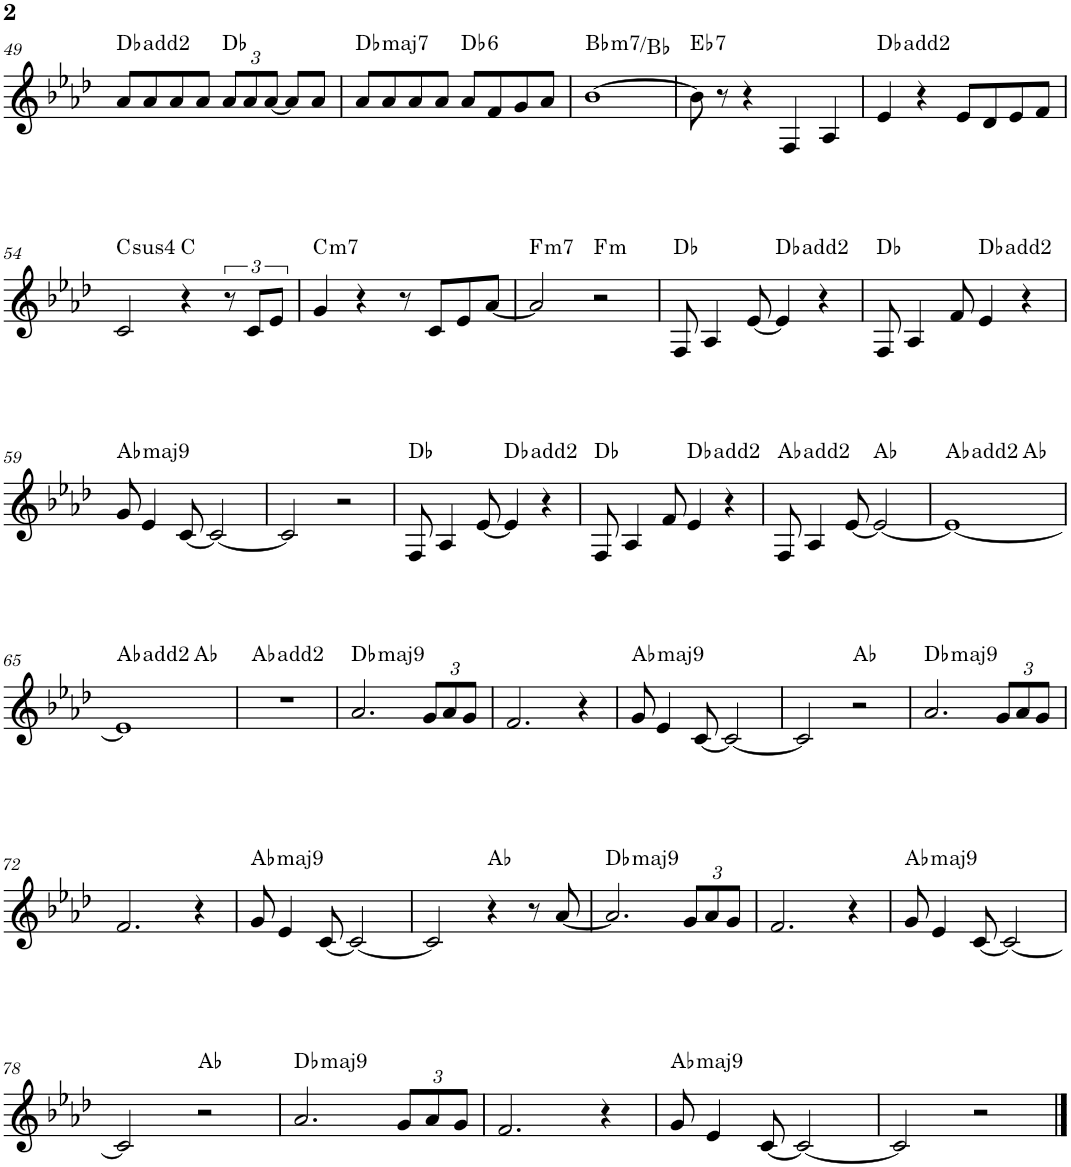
**kern	**harte
*part1	*part1
*staff1	*
*I"Flauta	*
*I'Fl.	*
!!LO:PB:g=z
*clefG2	*
*k[b-e-a-d-]	*
*M4/4	*
=49	=49
8a-/L	Db:maj(2)
8a-/	.
8a-/	.
8a-/J	.
*Xbrackettup	*
12a-/L	Db:maj
12a-/	.
[12a-/J	.
8a-/L]	.
8a-/J	.
=50	=50
!	!LO:H:kt=maj7
8a-/L	Db:maj7
8a-/	.
8a-/	.
8a-/J	.
!	!LO:H:kt=6
8a-/L	Db:maj6
8f/	.
8g/	.
8a-/J	.
=51	=51
!	!LO:H:kt=m7
[1b-	Bb:min7
=52	=52
!	!LO:H:kt=7
8b-\]	Eb:7
8r	.
4r	.
4F/	.
4A-/	.
=53	=53
4e-/	Db:maj(2)
4r	.
8e-/L	.
8d-/	.
8e-/	.
8f/J	.
!!LO:LB:g=z
=54	=54
!	!LO:H:kt=4
2c/	C:sus4
4r	C:maj
*brackettup	*
12r	.
12c/L	.
12e-/J	.
=55	=55
!	!LO:H:kt=m7
4g/	C:min7
4r	.
8r	.
8c/L	.
8e-/	.
[8a-/J	.
=56	=56
!	!LO:H:kt=m7
2a-/]	F:min7
!	!LO:H:kt=m
2r	F:min
=57	=57
8F/	Db:maj
4A-/	.
[8e-/	.
4e-/]	Db:maj(2)
4r	.
=58	=58
8F/	Db:maj
4A-/	.
8f/	.
4e-/	Db:maj(2)
4r	.
!!LO:LB:g=z
=59	=59
!	!LO:H:kt=maj9
8g/	Ab:maj9
4e-/	.
[8c/	.
2c/_	.
=60	=60
2c/]	.
2r	.
=61	=61
8F/	Db:maj
4A-/	.
[8e-/	.
4e-/]	Db:maj(2)
4r	.
=62	=62
8F/	Db:maj
4A-/	.
8f/	.
4e-/	Db:maj(2)
4r	.
=63	=63
8F/	Ab:maj(2)
4A-/	.
[8e-/	.
2e-/_	Ab:maj
=64	=64
*^	*
1e-_	2ryy	Ab:maj(2)
.	2ryy	Ab:maj
!!LO:LB:g=z	!!
=65	=65	=65
1e-]	2ryy	Ab:maj(2)
.	2ryy	Ab:maj
*v	*v	*
=66	=66
1r	Ab:maj(2)
=67	=67
!	!LO:H:kt=maj9
2.a-/	Db:maj9
*Xbrackettup	*
12g/L	.
12a-/	.
12g/J	.
=68	=68
2.f/	.
4r	.
=69	=69
!	!LO:H:kt=maj9
8g/	Ab:maj9
4e-/	.
[8c/	.
2c/_	.
=70	=70
2c/]	.
2r	Ab:maj
=71	=71
!	!LO:H:kt=maj9
2.a-/	Db:maj9
12g/L	.
12a-/	.
12g/J	.
!!LO:LB:g=z
=72	=72
2.f/	.
4r	.
=73	=73
!	!LO:H:kt=maj9
8g/	Ab:maj9
4e-/	.
[8c/	.
2c/_	.
=74	=74
2c/]	.
4r	Ab:maj
8r	.
[8a-/	.
=75	=75
!	!LO:H:kt=maj9
2.a-/]	Db:maj9
12g/L	.
12a-/	.
12g/J	.
=76	=76
2.f/	.
4r	.
=77	=77
!	!LO:H:kt=maj9
8g/	Ab:maj9
4e-/	.
[8c/	.
2c/_	.
!!LO:LB:g=z
=78	=78
2c/]	.
2r	Ab:maj
=79	=79
!	!LO:H:kt=maj9
2.a-/	Db:maj9
12g/L	.
12a-/	.
12g/J	.
=80	=80
2.f/	.
4r	.
=81	=81
!	!LO:H:kt=maj9
8g/	Ab:maj9
4e-/	.
[8c/	.
2c/_	.
=82	=82
2c/]	.
2r	.
==	==
*-	*-
